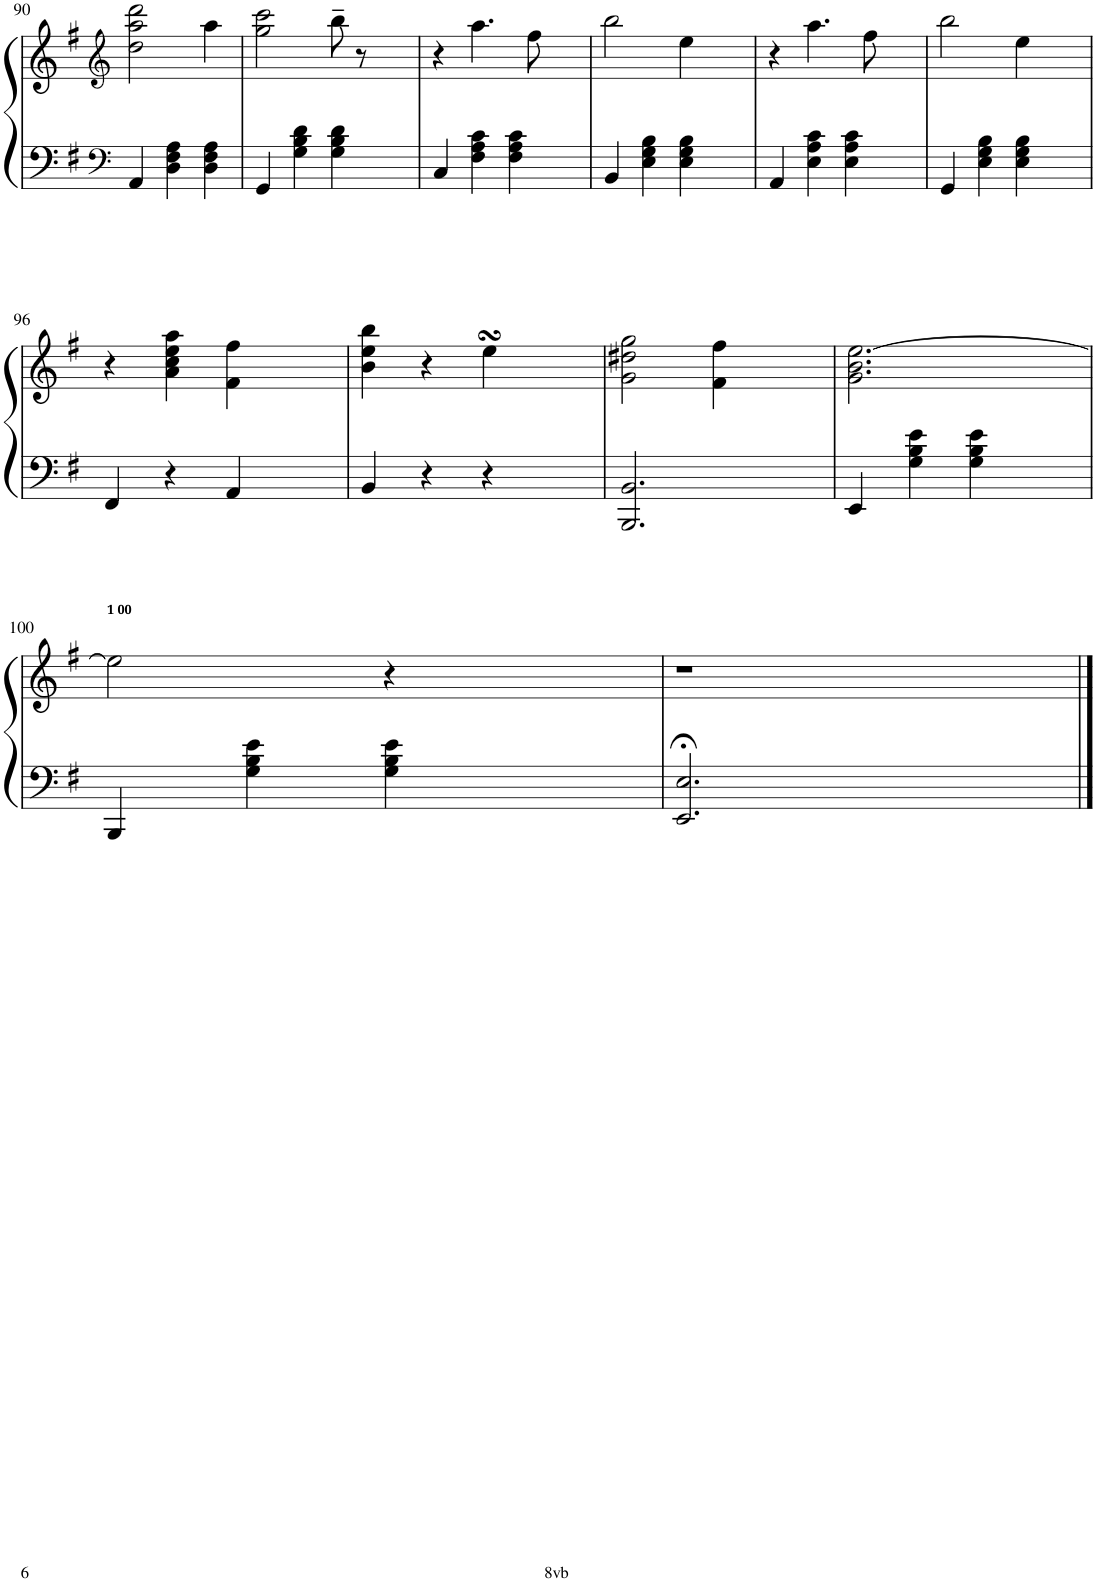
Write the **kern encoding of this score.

**kern	**kern
*part1	*part1
*staff2	*staff1
!!LO:PB:g=z
*clefF4	*clefG2
*k[f#]	*k[f#]
=90	=90
4AA/	2dd\ 2aa\ 2ddd\
4D\ 4F#\ 4A\	.
4D\ 4F#\ 4A\	4aa\
=91	=91
4GG/	2gg\ 2ccc\
4G\ 4B\ 4d\	.
4G\ 4B\ 4d\	8bb~\
.	8r
4ryy	4ryy
=92	=92
4C/	4r
4F#\ 4A\ 4c\	4.aa\
4F#\ 4A\ 4c\	.
.	8ff#\
4ryy	4ryy
=93	=93
4BB/	2bb\
4E\ 4G\ 4B\	.
4E\ 4G\ 4B\	4ee\
4ryy	4ryy
=94	=94
4AA/	4r
4E\ 4A\ 4c\	4.aa\
4E\ 4A\ 4c\	.
.	8ff#\
4ryy	4ryy
=95	=95
4GG/	2bb\
4E\ 4G\ 4B\	.
4E\ 4G\ 4B\	4ee\
4ryy	4ryy
!!LO:LB:g=z
=96	=96
4FF#/	4r
4r	4a\ 4cc\ 4ee\ 4aa\
4AA/	4f#\ 4ff#\
4ryy	4ryy
=97	=97
4BB/	4b\ 4ee\ 4bb\
4r	4r
4r	4eesSSS\
4ryy	4ryy
=98	=98
2.BBB/ 2.BB/	2g\ 2dd#X\ 2gg\
.	4f#\ 4ff#\
4ryy	4ryy
=99	=99
4EE/	2.g\ 2.b\ [2.ee\
4G\ 4B\ 4e\	.
4G\ 4B\ 4e\	.
4ryy	4ryy
!!LO:LB:g=z
=100	=100
!	!LO:TX:a:B:t=1 00
4BBB/	2ee\]
4G\ 4B\ 4e\	.
4G\ 4B\ 4e\	4r
4ryy	4ryy
=101	=101
2.EE/;< 2.E/;<	1r
4ryy	.
==	==
*-	*-
